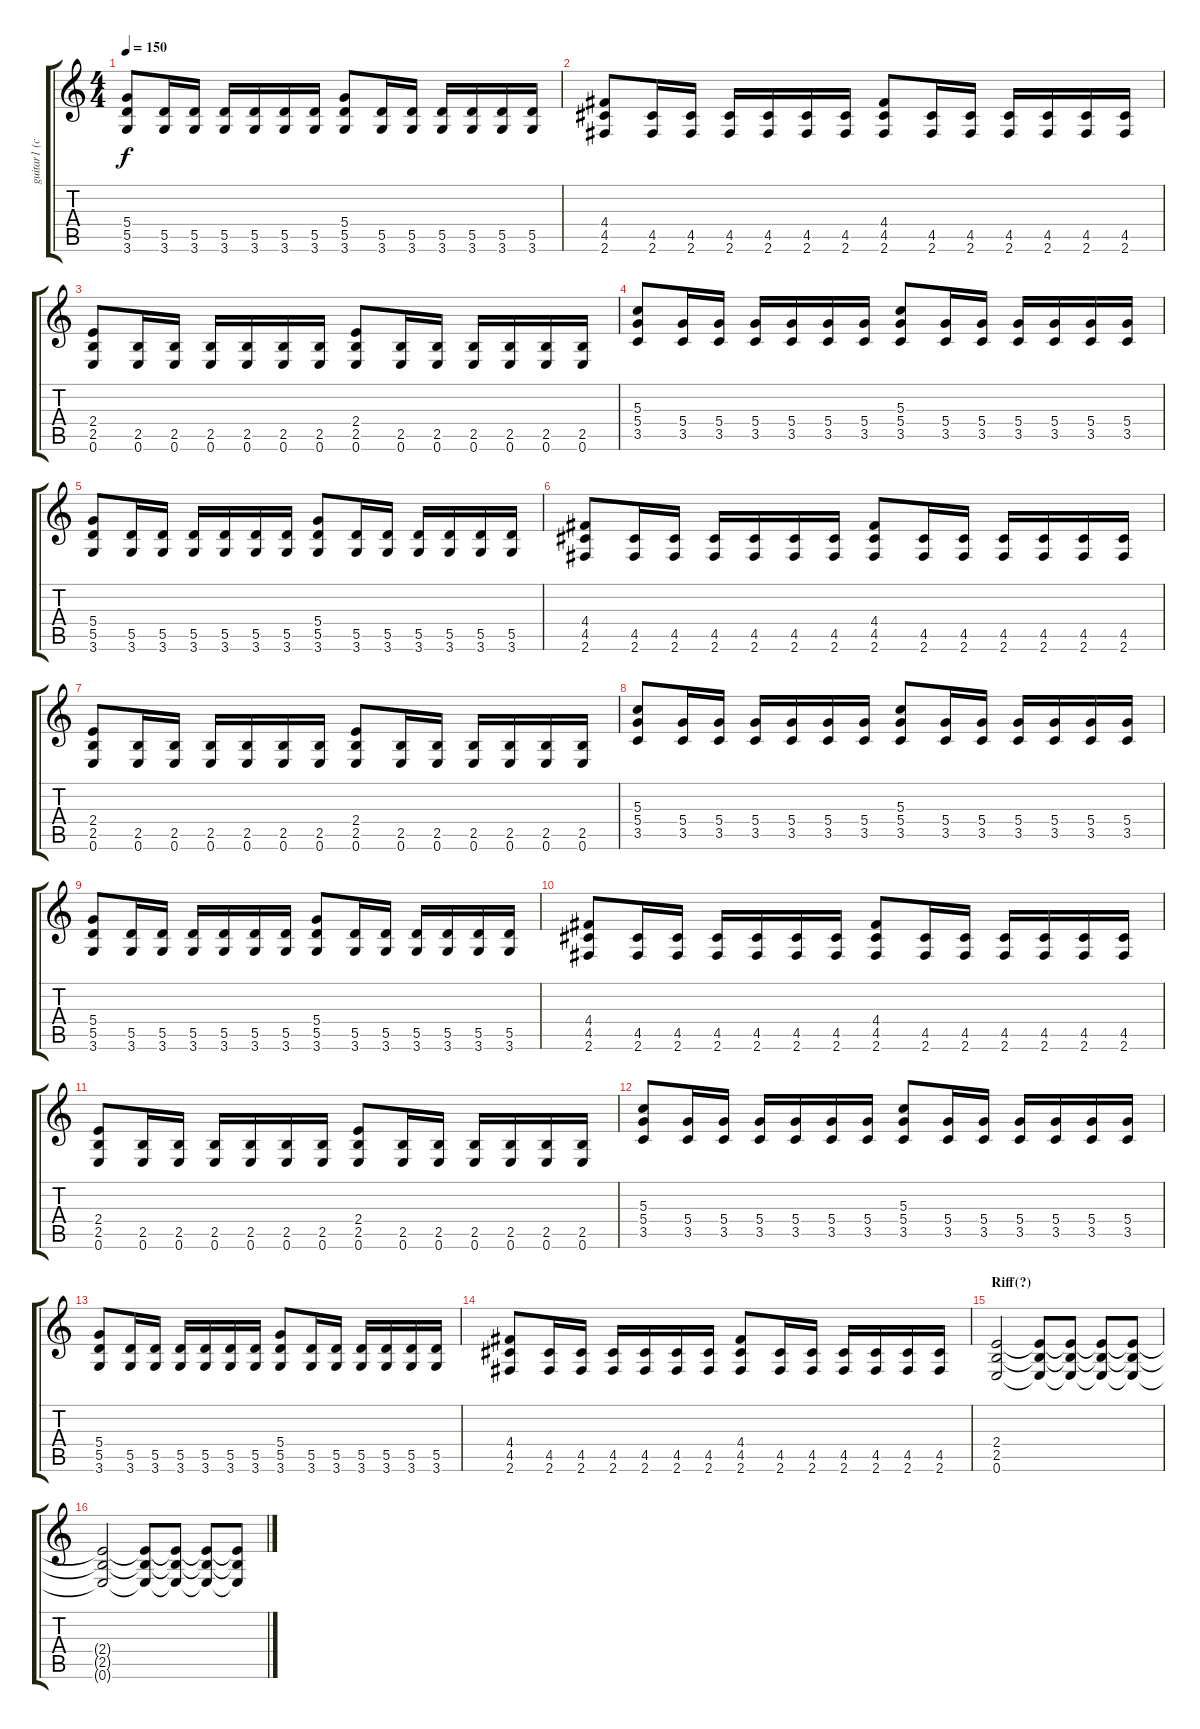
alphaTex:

\track ("guitar1 (clean)" "guitar1 (c") {instrument acousticguitarsteel}
\staff {score tabs}
\tuning (E4 B3 G3 D3 A2 E2) {hide}
\ts (4 4)
\tempo 150
\clef g2
\ks c
(5.4 5.5 3.6).8{dy f} (5.5 3.6).16 (5.5 3.6).16 (5.5 3.6).16 (5.5 3.6).16 (5.5 3.6).16 (5.5 3.6).16 (5.4 5.5 3.6).8 (5.5 3.6).16 (5.5 3.6).16 (5.5 3.6).16 (5.5 3.6).16 (5.5 3.6).16 (5.5 3.6).16 |
(4.4 4.5 2.6).8 (4.5 2.6).16 (4.5 2.6).16 (4.5 2.6).16 (4.5 2.6).16 (4.5 2.6).16 (4.5 2.6).16 (4.4 4.5 2.6).8 (4.5 2.6).16 (4.5 2.6).16 (4.5 2.6).16 (4.5 2.6).16 (4.5 2.6).16 (4.5 2.6).16 |
(2.4 2.5 0.6).8 (2.5 0.6).16 (2.5 0.6).16 (2.5 0.6).16 (2.5 0.6).16 (2.5 0.6).16 (2.5 0.6).16 (2.4 2.5 0.6).8 (2.5 0.6).16 (2.5 0.6).16 (2.5 0.6).16 (2.5 0.6).16 (2.5 0.6).16 (2.5 0.6).16 |
(5.3 5.4 3.5).8 (5.4 3.5).16 (5.4 3.5).16 (5.4 3.5).16 (5.4 3.5).16 (5.4 3.5).16 (5.4 3.5).16 (5.3 5.4 3.5).8 (5.4 3.5).16 (5.4 3.5).16 (5.4 3.5).16 (5.4 3.5).16 (5.4 3.5).16 (5.4 3.5).16 |
(5.4 5.5 3.6).8 (5.5 3.6).16 (5.5 3.6).16 (5.5 3.6).16 (5.5 3.6).16 (5.5 3.6).16 (5.5 3.6).16 (5.4 5.5 3.6).8 (5.5 3.6).16 (5.5 3.6).16 (5.5 3.6).16 (5.5 3.6).16 (5.5 3.6).16 (5.5 3.6).16 |
(4.4 4.5 2.6).8 (4.5 2.6).16 (4.5 2.6).16 (4.5 2.6).16 (4.5 2.6).16 (4.5 2.6).16 (4.5 2.6).16 (4.4 4.5 2.6).8 (4.5 2.6).16 (4.5 2.6).16 (4.5 2.6).16 (4.5 2.6).16 (4.5 2.6).16 (4.5 2.6).16 |
(2.4 2.5 0.6).8 (2.5 0.6).16 (2.5 0.6).16 (2.5 0.6).16 (2.5 0.6).16 (2.5 0.6).16 (2.5 0.6).16 (2.4 2.5 0.6).8 (2.5 0.6).16 (2.5 0.6).16 (2.5 0.6).16 (2.5 0.6).16 (2.5 0.6).16 (2.5 0.6).16 |
(5.3 5.4 3.5).8 (5.4 3.5).16 (5.4 3.5).16 (5.4 3.5).16 (5.4 3.5).16 (5.4 3.5).16 (5.4 3.5).16 (5.3 5.4 3.5).8 (5.4 3.5).16 (5.4 3.5).16 (5.4 3.5).16 (5.4 3.5).16 (5.4 3.5).16 (5.4 3.5).16 |
(5.4 5.5 3.6).8 (5.5 3.6).16 (5.5 3.6).16 (5.5 3.6).16 (5.5 3.6).16 (5.5 3.6).16 (5.5 3.6).16 (5.4 5.5 3.6).8 (5.5 3.6).16 (5.5 3.6).16 (5.5 3.6).16 (5.5 3.6).16 (5.5 3.6).16 (5.5 3.6).16 |
(4.4 4.5 2.6).8 (4.5 2.6).16 (4.5 2.6).16 (4.5 2.6).16 (4.5 2.6).16 (4.5 2.6).16 (4.5 2.6).16 (4.4 4.5 2.6).8 (4.5 2.6).16 (4.5 2.6).16 (4.5 2.6).16 (4.5 2.6).16 (4.5 2.6).16 (4.5 2.6).16 |
(2.4 2.5 0.6).8 (2.5 0.6).16 (2.5 0.6).16 (2.5 0.6).16 (2.5 0.6).16 (2.5 0.6).16 (2.5 0.6).16 (2.4 2.5 0.6).8 (2.5 0.6).16 (2.5 0.6).16 (2.5 0.6).16 (2.5 0.6).16 (2.5 0.6).16 (2.5 0.6).16 |
(5.3 5.4 3.5).8 (5.4 3.5).16 (5.4 3.5).16 (5.4 3.5).16 (5.4 3.5).16 (5.4 3.5).16 (5.4 3.5).16 (5.3 5.4 3.5).8 (5.4 3.5).16 (5.4 3.5).16 (5.4 3.5).16 (5.4 3.5).16 (5.4 3.5).16 (5.4 3.5).16 |
(5.4 5.5 3.6).8 (5.5 3.6).16 (5.5 3.6).16 (5.5 3.6).16 (5.5 3.6).16 (5.5 3.6).16 (5.5 3.6).16 (5.4 5.5 3.6).8 (5.5 3.6).16 (5.5 3.6).16 (5.5 3.6).16 (5.5 3.6).16 (5.5 3.6).16 (5.5 3.6).16 |
(4.4 4.5 2.6).8 (4.5 2.6).16 (4.5 2.6).16 (4.5 2.6).16 (4.5 2.6).16 (4.5 2.6).16 (4.5 2.6).16 (4.4 4.5 2.6).8 (4.5 2.6).16 (4.5 2.6).16 (4.5 2.6).16 (4.5 2.6).16 (4.5 2.6).16 (4.5 2.6).16 |
\section ("" "Riff(?)")
(2.4 2.5 0.6).2{volume 13 instrument acousticguitarsteel} (2.4{t} 2.5{t} 0.6{t}).8 (2.4{t} 2.5{t} 0.6{t}).8 (2.4{t} 2.5{t} 0.6{t}).8 (2.4{t} 2.5{t} 0.6{t}).8 |
(2.4{t} 2.5{t} 0.6{t}).2 (2.4{t} 2.5{t} 0.6{t}).8 (2.4{t} 2.5{t} 0.6{t}).8 (2.4{t} 2.5{t} 0.6{t}).8 (2.4{t} 2.5{t} 0.6{t}).8
